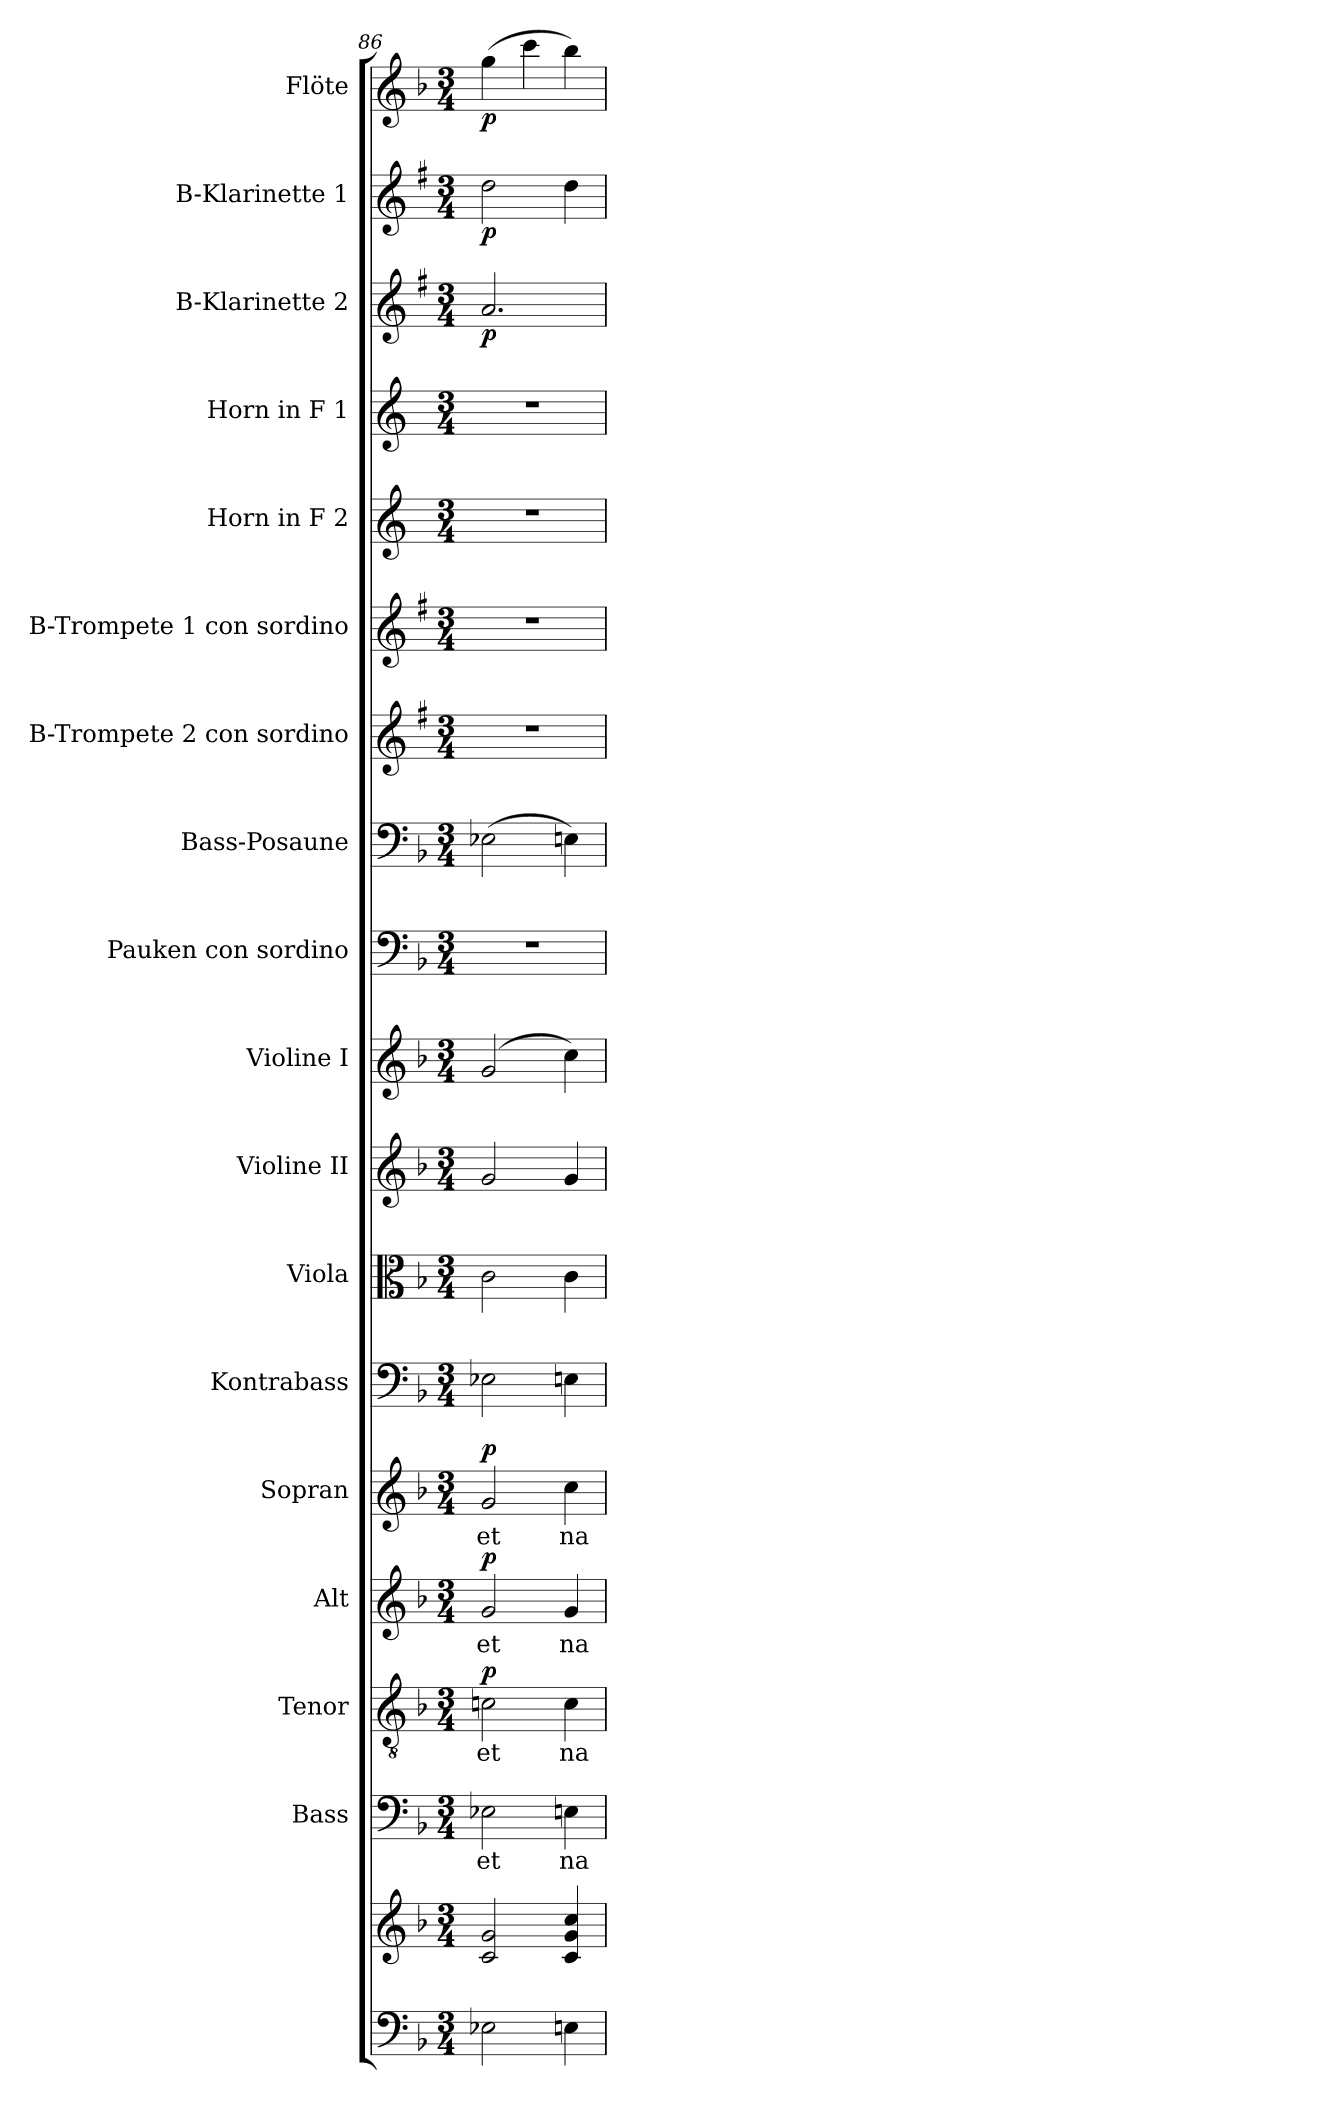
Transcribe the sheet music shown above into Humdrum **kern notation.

**kern	**kern	**kern	**text	**kern	**text	**dynam	**kern	**text	**dynam	**kern	**text	**dynam	**kern	**kern	**kern	**kern	**kern	**kern	**kern	**kern	**kern	**kern	**kern	**dynam	**kern	**dynam	**kern	**dynam
*part18	*part18	*part17	*part17	*part16	*part16	*part16	*part15	*part15	*part15	*part14	*part14	*part14	*part13	*part12	*part11	*part10	*part9	*part8	*part7	*part6	*part5	*part4	*part3	*part3	*part2	*part2	*part1	*part1
*staff19	*staff18	*staff17	*staff17	*staff16	*staff16	*staff16	*staff15	*staff15	*staff15	*staff14	*staff14	*staff14	*staff13	*staff12	*staff11	*staff10	*staff9	*staff8	*staff7	*staff6	*staff5	*staff4	*staff3	*staff3	*staff2	*staff2	*staff1	*staff1
*	*	*I"Bass	*	*I"Tenor	*	*	*I"Alt	*	*	*I"Sopran	*	*	*I"Kontrabass	*I"Viola	*I"Violine II	*I"Violine I	*I"Pauken con sordino	*I"Bass-Posaune	*I"B-Trompete 2 con sordino	*I"B-Trompete 1 con sordino	*I"Horn in F 2	*I"Horn in F 1	*I"B-Klarinette 2	*	*I"B-Klarinette 1	*	*I"Flöte	*
*	*	*I'B.	*	*I'T.	*	*	*I'A.	*	*	*I'S.	*	*	*I'Kb.	*I'Vla.	*I'Vl. II	*I'Vl. I	*I'Pk.	*I'B. Pos.	*I'B Trp. 2	*I'B Trp. 1	*	*	*I'B Kl. 2	*	*I'B Kl. 1	*	*I'Fl.	*
*clefF4	*clefG2	*clefF4	*	*clefGv2	*	*	*clefG2	*	*	*clefG2	*	*	*clefF4	*clefC3	*clefG2	*clefG2	*clefF4	*clefF4	*clefG2	*clefG2	*clefG2	*clefG2	*clefG2	*	*clefG2	*	*clefG2	*
*	*	*	*	*	*	*	*	*	*	*	*	*	*ITrd7c12	*	*	*	*	*	*ITrd1c2	*ITrd1c2	*ITrd4c7	*ITrd4c7	*ITrd1c2	*	*ITrd1c2	*	*	*
*k[b-]	*k[b-]	*k[b-]	*	*k[b-]	*	*	*k[b-]	*	*	*k[b-]	*	*	*k[b-]	*k[b-]	*k[b-]	*k[b-]	*k[b-]	*k[b-]	*k[b-]	*k[b-]	*k[b-]	*k[b-]	*k[b-]	*	*k[b-]	*	*k[b-]	*
*F:	*F:	*F:	*	*F:	*	*	*F:	*	*	*F:	*	*	*F:	*F:	*F:	*F:	*F:	*F:	*F:	*F:	*F:	*F:	*F:	*	*F:	*	*F:	*
*M3/4	*M3/4	*M3/4	*	*M3/4	*	*	*M3/4	*	*	*M3/4	*	*	*M3/4	*M3/4	*M3/4	*M3/4	*M3/4	*M3/4	*M3/4	*M3/4	*M3/4	*M3/4	*M3/4	*	*M3/4	*	*M3/4	*
=86	=86	=86	=86	=86	=86	=86	=86	=86	=86	=86	=86	=86	=86	=86	=86	=86	=86	=86	=86	=86	=86	=86	=86	=86	=86	=86	=86	=86
!	!	!	!LO:LY:b	!	!LO:LY:b	!LO:DY:a	!	!LO:LY:b	!LO:DY:a	!	!LO:LY:b	!LO:DY:a	!	!	!	!	!	!	!	!	!	!	!	!LO:DY:b	!	!LO:DY:b	!	!LO:DY:b
2E-X\	2c/ 2g/	2E-X\	et	2cn\	et	p	2g/	et	p	2g/	et	p	2EE-X\	2c\	2g/	(2g/	2.r	(>2E-X\	2.r	2.r	2.r	2.r	2.g/	p	2cc\	p	(>4gg\	p
.	.	.	.	.	.	.	.	.	.	.	.	.	.	.	.	.	.	.	.	.	.	.	.	.	.	.	4ccc\	.
!	!	!	!LO:LY:b	!	!LO:LY:b	!	!	!LO:LY:b	!	!	!LO:LY:b	!	!	!	!	!	!	!	!	!	!	!	!	!	!	!	!	!
4En\	4c/ 4g/ 4cc/	4En\	na-	4c\	na-	.	4g/	na-	.	4cc\	na-	.	4EEn\	4c\	4g/	4cc\)	.	4En\)	.	.	.	.	.	.	4cc\	.	4bb-\)	.
=	=	=	=	=	=	=	=	=	=	=	=	=	=	=	=	=	=	=	=	=	=	=	=	=	=	=	=	=
*-	*-	*-	*-	*-	*-	*-	*-	*-	*-	*-	*-	*-	*-	*-	*-	*-	*-	*-	*-	*-	*-	*-	*-	*-	*-	*-	*-	*-
